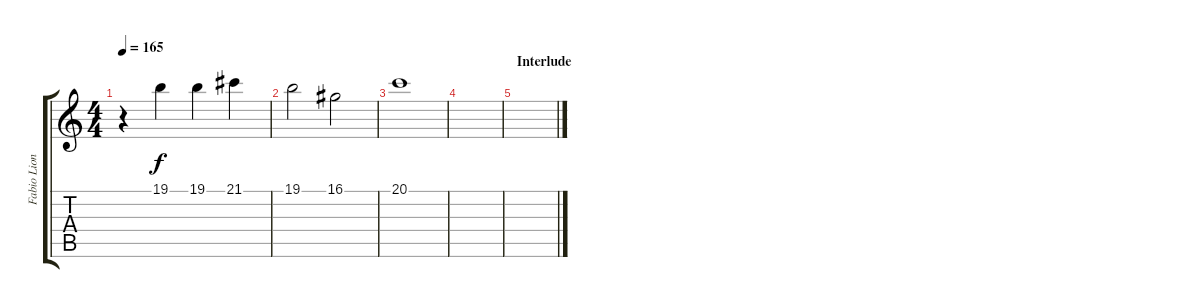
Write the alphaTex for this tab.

\track ("Fabio Lione (Bck vocals)" "Fabio Lion") {instrument lead6voice}
\staff {score tabs}
\tuning (E4 B3 G3 D3 A2 E2) {hide}
\ts (4 4)
\tempo 165
\clef g2
\ks c
r.4{dy f} 19.1.4 19.1.4 21.1.4 |
19.1.2 16.1.2 |
20.1.1 |
|
\section ("" "Interlude")
